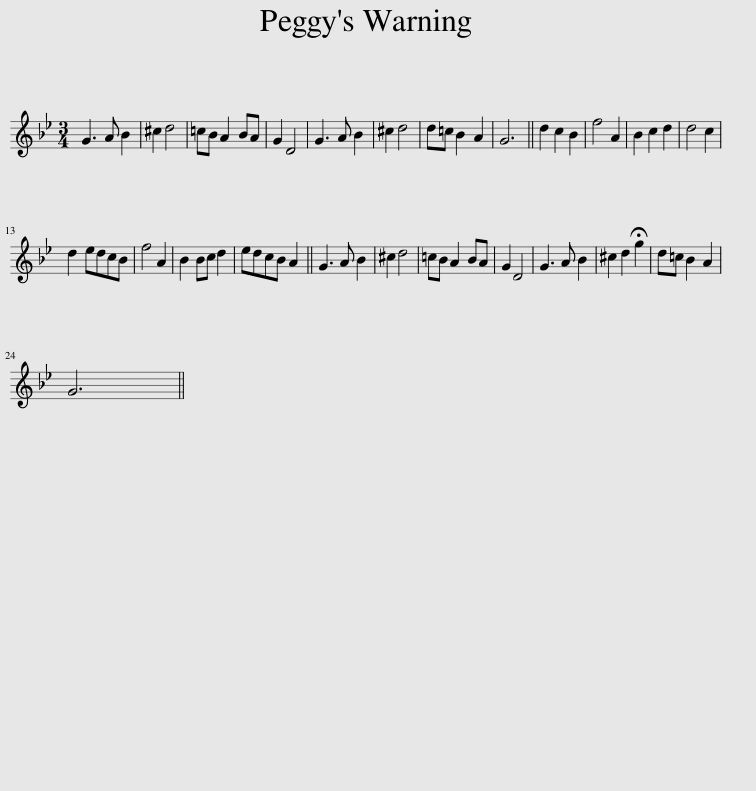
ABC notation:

X:1
L:1/8
M:3/4
I:linebreak $
K:Gmin
V:1 treble
V:1
 G3 A B2 | ^c2 d4 | =cB A2 BA | G2 D4 | G3 A B2 | %5
 ^c2 d4 | d=c B2 A2 | G6 || d2 c2 B2 | f4 A2 | %10
 B2 c2 d2 | d4 c2 |$ d2 edcB | f4 A2 | B2 Bc d2 | %15
 edcB A2 || G3 A B2 | ^c2 d4 | =cB A2 BA | G2 D4 | %20
 G3 A B2 | ^c2 d2 !fermata!g2 | d=c B2 A2 |$ G6 || %24
